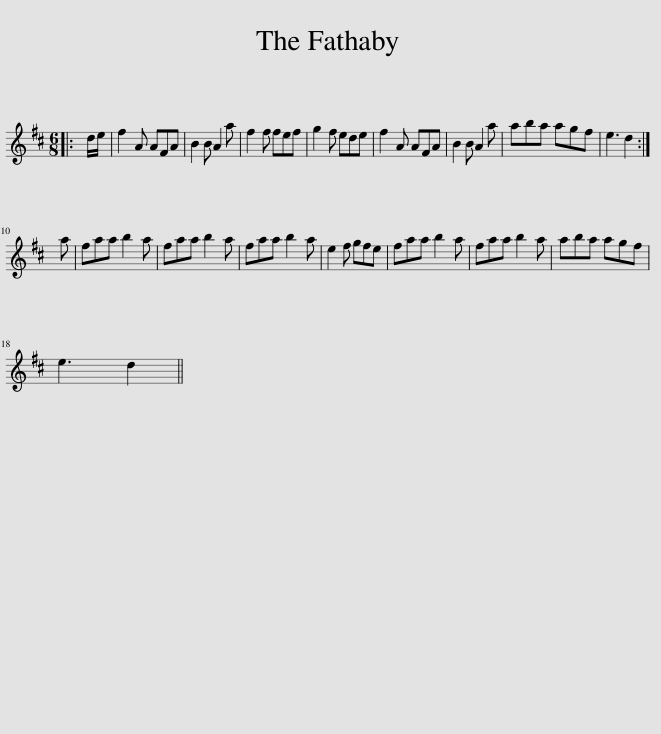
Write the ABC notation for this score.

X:1
L:1/8
M:6/8
I:linebreak $
K:D
V:1 treble
V:1
|: d/e/ | f2 A AFA | B2 B A2 a | f2 f fef | g2 f ede | %5
 f2 A AFA | B2 B A2 a | aba agf | e3 d2 :|$ a | %10
 faa b2 a | faa b2 a | faa b2 a | e2 f gfe | faa b2 a | %15
 faa b2 a | aba agf |$ e3 d2 || %18
